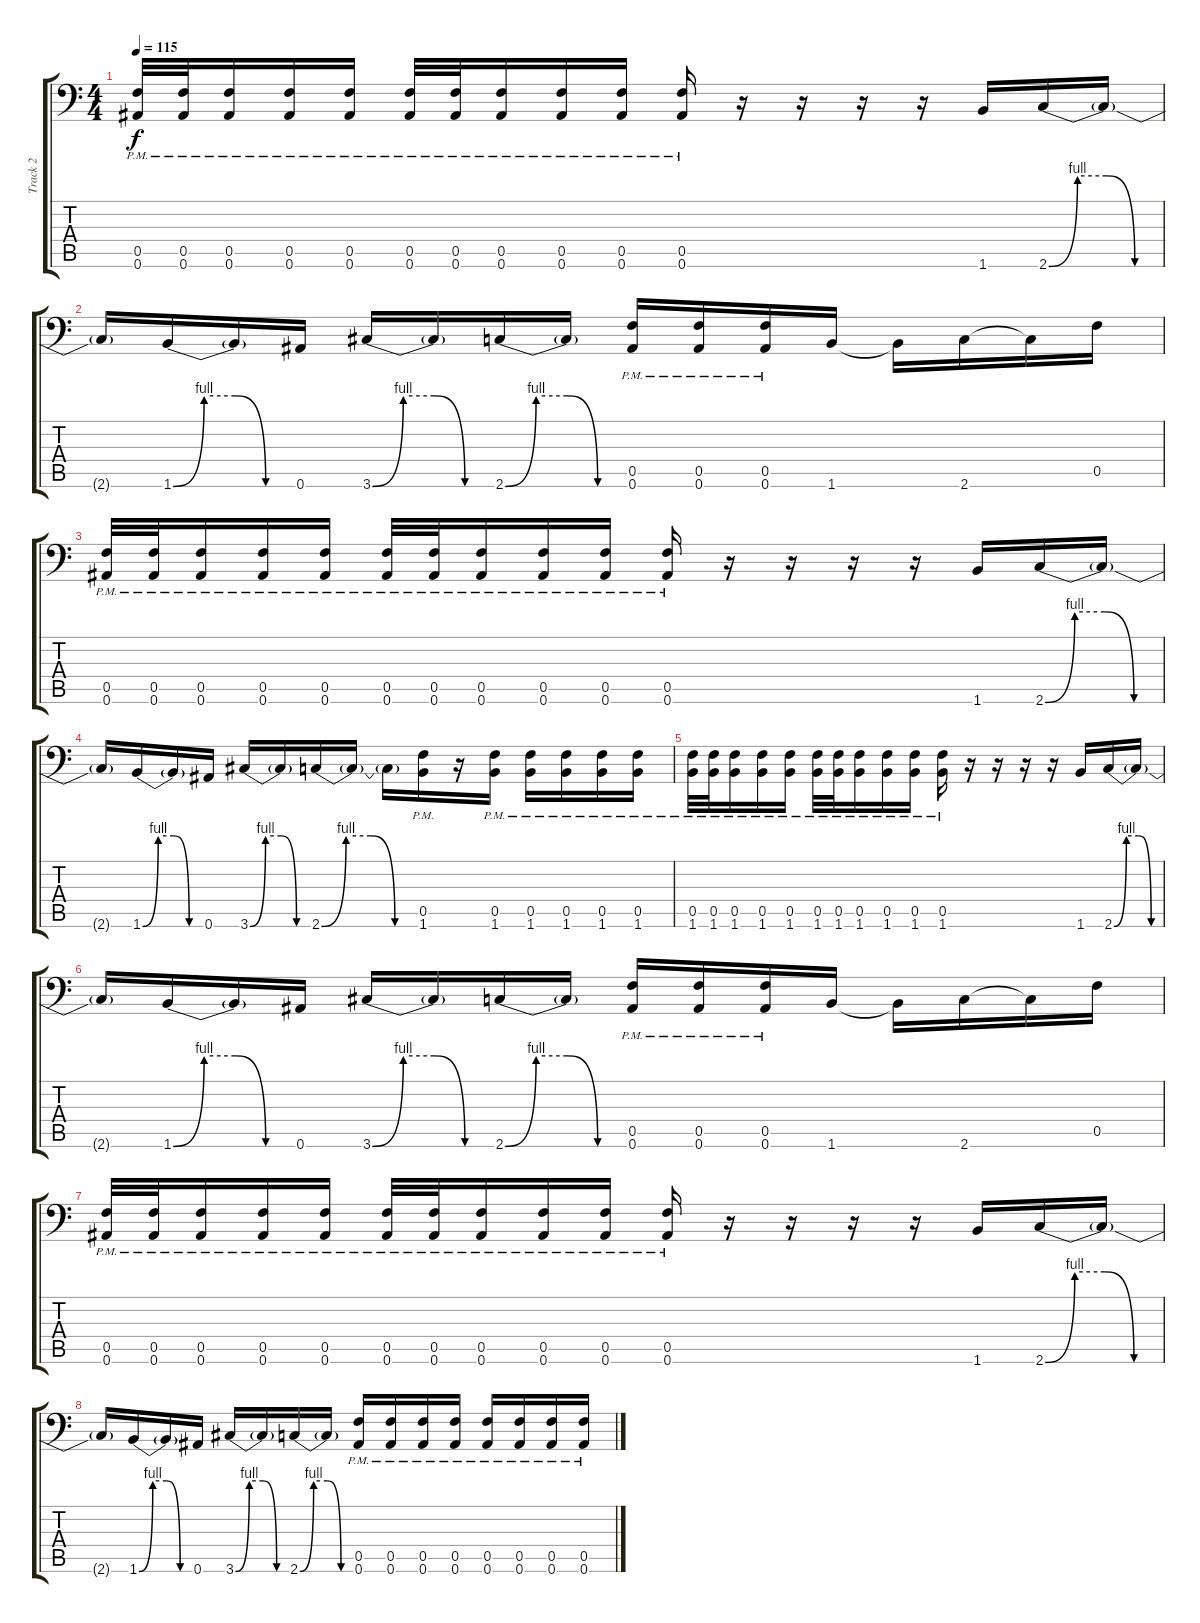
\track ("Track 2" "Track 2") {instrument distortionguitar}
\staff {score tabs}
\tuning (C4 G3 Eb3 Bb2 F2 Bb1) {hide}
\ts (4 4)
\tempo 115
\clef f4
\ks c
(0.5{pm} 0.6{pm}).32{dy f} (0.5{pm} 0.6{pm}).32 (0.5{pm} 0.6{pm}).16 (0.5{pm} 0.6{pm}).16 (0.5{pm} 0.6{pm}).16 (0.5{pm} 0.6{pm}).32 (0.5{pm} 0.6{pm}).32 (0.5{pm} 0.6{pm}).16 (0.5{pm} 0.6{pm}).16 (0.5{pm} 0.6{pm}).16 (0.5{pm} 0.6{pm}).16 r.16 r.16 r.16 r.16 1.6.16 2.6{be (custom 0 0 15 4 30 4 45 0 60 0)}.16 2.6{t}.16 |
2.6{t}.16 1.6{be (custom 0 0 15 4 30 4 45 0 60 0)}.16 1.6{t}.16 0.6.16 3.6{be (custom 0 0 15 4 30 4 45 0 60 0)}.16 3.6{t}.16 2.6{be (custom 0 0 15 4 30 4 45 0 60 0)}.16 2.6{t}.16 (0.5{pm} 0.6{pm}).16 (0.5{pm} 0.6{pm}).16 (0.5{pm} 0.6{pm}).16 1.6.16 1.6{t}.16 2.6.16 2.6{t}.16 0.5.16 |
(0.5{pm} 0.6{pm}).32 (0.5{pm} 0.6{pm}).32 (0.5{pm} 0.6{pm}).16 (0.5{pm} 0.6{pm}).16 (0.5{pm} 0.6{pm}).16 (0.5{pm} 0.6{pm}).32 (0.5{pm} 0.6{pm}).32 (0.5{pm} 0.6{pm}).16 (0.5{pm} 0.6{pm}).16 (0.5{pm} 0.6{pm}).16 (0.5{pm} 0.6{pm}).16 r.16 r.16 r.16 r.16 1.6.16 2.6{be (custom 0 0 15 4 30 4 45 0 60 0)}.16 2.6{t}.16 |
2.6{t}.16 1.6{be (custom 0 0 15 4 30 4 45 0 60 0)}.16 1.6{t}.16 0.6.16 3.6{be (custom 0 0 15 4 30 4 45 0 60 0)}.16 3.6{t}.16 2.6{be (custom 0 0 15 4 30 4 45 0 60 0)}.16 2.6{t}.16 2.6{t}.16 (0.5{pm} 1.6{pm}).16 r.16 (0.5{pm} 1.6{pm}).16 (0.5{pm} 1.6{pm}).16 (0.5{pm} 1.6{pm}).16 (0.5{pm} 1.6{pm}).16 (0.5{pm} 1.6{pm}).16 |
(0.5{pm} 1.6).32 (0.5{pm} 1.6).32 (0.5{pm} 1.6).16 (0.5{pm} 1.6).16 (0.5{pm} 1.6).16 (0.5{pm} 1.6).32 (0.5{pm} 1.6).32 (0.5{pm} 1.6).16 (0.5{pm} 1.6).16 (0.5{pm} 1.6).16 (0.5{pm} 1.6).16 r.16 r.16 r.16 r.16 1.6.16 2.6{be (custom 0 0 15 4 30 4 45 0 60 0)}.16 2.6{t}.16 |
2.6{t}.16 1.6{be (custom 0 0 15 4 30 4 45 0 60 0)}.16 1.6{t}.16 0.6.16 3.6{be (custom 0 0 15 4 30 4 45 0 60 0)}.16 3.6{t}.16 2.6{be (custom 0 0 15 4 30 4 45 0 60 0)}.16 2.6{t}.16 (0.5{pm} 0.6{pm}).16 (0.5{pm} 0.6{pm}).16 (0.5{pm} 0.6{pm}).16 1.6.16 1.6{t}.16 2.6.16 2.6{t}.16 0.5.16 |
(0.5{pm} 0.6{pm}).32 (0.5{pm} 0.6{pm}).32 (0.5{pm} 0.6{pm}).16 (0.5{pm} 0.6{pm}).16 (0.5{pm} 0.6{pm}).16 (0.5{pm} 0.6{pm}).32 (0.5{pm} 0.6{pm}).32 (0.5{pm} 0.6{pm}).16 (0.5{pm} 0.6{pm}).16 (0.5{pm} 0.6{pm}).16 (0.5{pm} 0.6{pm}).16 r.16 r.16 r.16 r.16 1.6.16 2.6{be (custom 0 0 15 4 30 4 45 0 60 0)}.16 2.6{t}.16 |
2.6{t}.16 1.6{be (custom 0 0 15 4 30 4 45 0 60 0)}.16 1.6{t}.16 0.6.16 3.6{be (custom 0 0 15 4 30 4 45 0 60 0)}.16 3.6{t}.16 2.6{be (custom 0 0 15 4 30 4 45 0 60 0)}.16 2.6{t}.16 (0.5{pm} 0.6{pm}).16 (0.5{pm} 0.6{pm}).16 (0.5{pm} 0.6{pm}).16 (0.5{pm} 0.6{pm}).16 (0.5{pm} 0.6{pm}).16 (0.5{pm} 0.6{pm}).16 (0.5{pm} 0.6{pm}).16 (0.5{pm} 0.6{pm}).16
